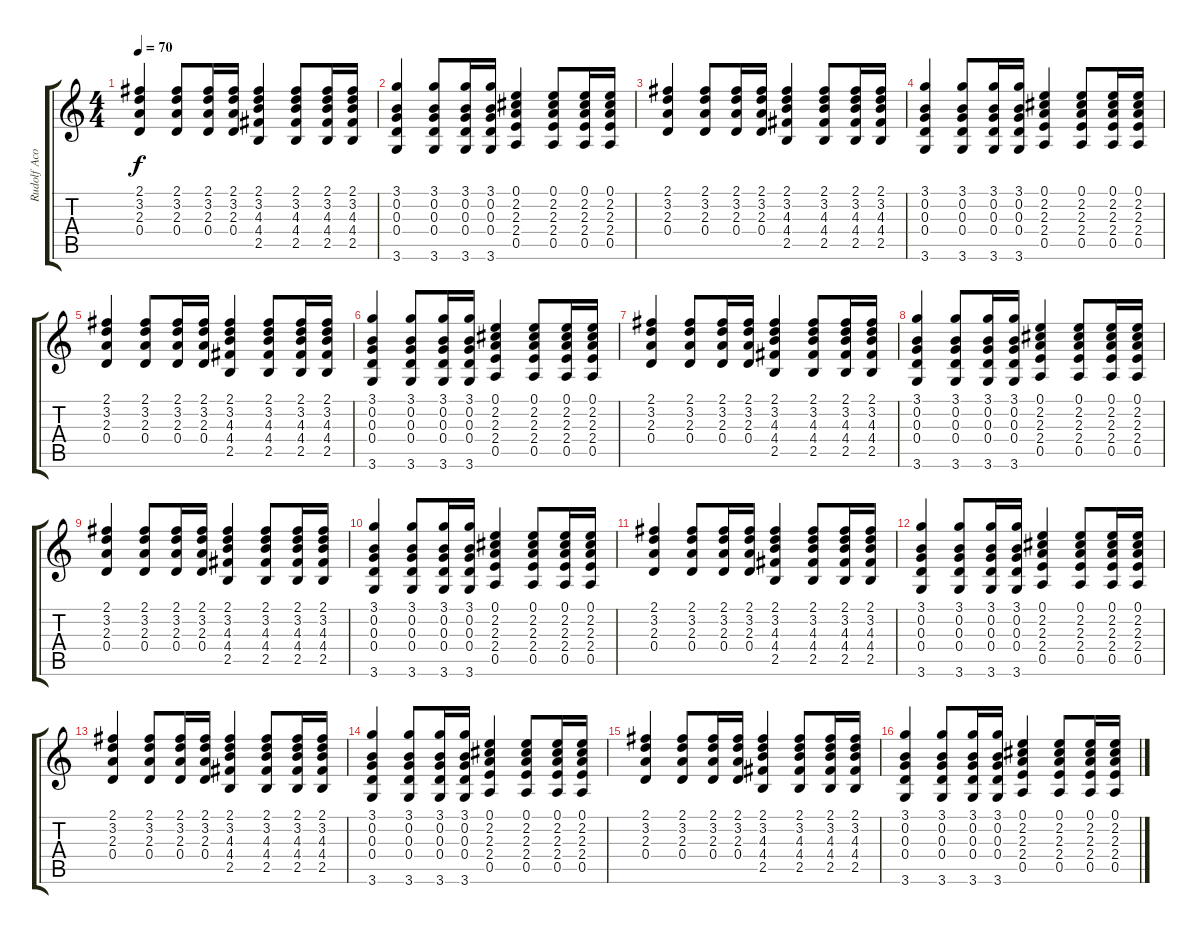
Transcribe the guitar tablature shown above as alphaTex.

\track ("Rudolf Acoustic" "Rudolf Aco") {instrument acousticguitarsteel}
\staff {score tabs}
\tuning (E4 B3 G3 D3 A2 E2) {hide}
\ts (4 4)
\tempo 70
\clef g2
\ks c
(2.1 3.2 2.3 0.4).4{dy f} (2.1 3.2 2.3 0.4).8 (2.1 3.2 2.3 0.4).16 (2.1 3.2 2.3 0.4).16 (2.1 3.2 4.3 4.4 2.5).4 (2.1 3.2 4.3 4.4 2.5).8 (2.1 3.2 4.3 4.4 2.5).16 (2.1 3.2 4.3 4.4 2.5).16 |
(3.1 0.2 0.3 0.4 3.6).4 (3.1 0.2 0.3 0.4 3.6).8 (3.1 0.2 0.3 0.4 3.6).16 (3.1 0.2 0.3 0.4 3.6).16 (0.1 2.2 2.3 2.4 0.5).4 (0.1 2.2 2.3 2.4 0.5).8 (0.1 2.2 2.3 2.4 0.5).16 (0.1 2.2 2.3 2.4 0.5).16 |
(2.1 3.2 2.3 0.4).4 (2.1 3.2 2.3 0.4).8 (2.1 3.2 2.3 0.4).16 (2.1 3.2 2.3 0.4).16 (2.1 3.2 4.3 4.4 2.5).4 (2.1 3.2 4.3 4.4 2.5).8 (2.1 3.2 4.3 4.4 2.5).16 (2.1 3.2 4.3 4.4 2.5).16 |
(3.1 0.2 0.3 0.4 3.6).4 (3.1 0.2 0.3 0.4 3.6).8 (3.1 0.2 0.3 0.4 3.6).16 (3.1 0.2 0.3 0.4 3.6).16 (0.1 2.2 2.3 2.4 0.5).4 (0.1 2.2 2.3 2.4 0.5).8 (0.1 2.2 2.3 2.4 0.5).16 (0.1 2.2 2.3 2.4 0.5).16 |
(2.1 3.2 2.3 0.4).4 (2.1 3.2 2.3 0.4).8 (2.1 3.2 2.3 0.4).16 (2.1 3.2 2.3 0.4).16 (2.1 3.2 4.3 4.4 2.5).4 (2.1 3.2 4.3 4.4 2.5).8 (2.1 3.2 4.3 4.4 2.5).16 (2.1 3.2 4.3 4.4 2.5).16 |
(3.1 0.2 0.3 0.4 3.6).4 (3.1 0.2 0.3 0.4 3.6).8 (3.1 0.2 0.3 0.4 3.6).16 (3.1 0.2 0.3 0.4 3.6).16 (0.1 2.2 2.3 2.4 0.5).4 (0.1 2.2 2.3 2.4 0.5).8 (0.1 2.2 2.3 2.4 0.5).16 (0.1 2.2 2.3 2.4 0.5).16 |
(2.1 3.2 2.3 0.4).4 (2.1 3.2 2.3 0.4).8 (2.1 3.2 2.3 0.4).16 (2.1 3.2 2.3 0.4).16 (2.1 3.2 4.3 4.4 2.5).4 (2.1 3.2 4.3 4.4 2.5).8 (2.1 3.2 4.3 4.4 2.5).16 (2.1 3.2 4.3 4.4 2.5).16 |
(3.1 0.2 0.3 0.4 3.6).4 (3.1 0.2 0.3 0.4 3.6).8 (3.1 0.2 0.3 0.4 3.6).16 (3.1 0.2 0.3 0.4 3.6).16 (0.1 2.2 2.3 2.4 0.5).4 (0.1 2.2 2.3 2.4 0.5).8 (0.1 2.2 2.3 2.4 0.5).16 (0.1 2.2 2.3 2.4 0.5).16 |
(2.1 3.2 2.3 0.4).4 (2.1 3.2 2.3 0.4).8 (2.1 3.2 2.3 0.4).16 (2.1 3.2 2.3 0.4).16 (2.1 3.2 4.3 4.4 2.5).4 (2.1 3.2 4.3 4.4 2.5).8 (2.1 3.2 4.3 4.4 2.5).16 (2.1 3.2 4.3 4.4 2.5).16 |
(3.1 0.2 0.3 0.4 3.6).4 (3.1 0.2 0.3 0.4 3.6).8 (3.1 0.2 0.3 0.4 3.6).16 (3.1 0.2 0.3 0.4 3.6).16 (0.1 2.2 2.3 2.4 0.5).4 (0.1 2.2 2.3 2.4 0.5).8 (0.1 2.2 2.3 2.4 0.5).16 (0.1 2.2 2.3 2.4 0.5).16 |
(2.1 3.2 2.3 0.4).4 (2.1 3.2 2.3 0.4).8 (2.1 3.2 2.3 0.4).16 (2.1 3.2 2.3 0.4).16 (2.1 3.2 4.3 4.4 2.5).4 (2.1 3.2 4.3 4.4 2.5).8 (2.1 3.2 4.3 4.4 2.5).16 (2.1 3.2 4.3 4.4 2.5).16 |
(3.1 0.2 0.3 0.4 3.6).4 (3.1 0.2 0.3 0.4 3.6).8 (3.1 0.2 0.3 0.4 3.6).16 (3.1 0.2 0.3 0.4 3.6).16 (0.1 2.2 2.3 2.4 0.5).4 (0.1 2.2 2.3 2.4 0.5).8 (0.1 2.2 2.3 2.4 0.5).16 (0.1 2.2 2.3 2.4 0.5).16 |
(2.1 3.2 2.3 0.4).4 (2.1 3.2 2.3 0.4).8 (2.1 3.2 2.3 0.4).16 (2.1 3.2 2.3 0.4).16 (2.1 3.2 4.3 4.4 2.5).4 (2.1 3.2 4.3 4.4 2.5).8 (2.1 3.2 4.3 4.4 2.5).16 (2.1 3.2 4.3 4.4 2.5).16 |
(3.1 0.2 0.3 0.4 3.6).4 (3.1 0.2 0.3 0.4 3.6).8 (3.1 0.2 0.3 0.4 3.6).16 (3.1 0.2 0.3 0.4 3.6).16 (0.1 2.2 2.3 2.4 0.5).4 (0.1 2.2 2.3 2.4 0.5).8 (0.1 2.2 2.3 2.4 0.5).16 (0.1 2.2 2.3 2.4 0.5).16 |
(2.1 3.2 2.3 0.4).4 (2.1 3.2 2.3 0.4).8 (2.1 3.2 2.3 0.4).16 (2.1 3.2 2.3 0.4).16 (2.1 3.2 4.3 4.4 2.5).4 (2.1 3.2 4.3 4.4 2.5).8 (2.1 3.2 4.3 4.4 2.5).16 (2.1 3.2 4.3 4.4 2.5).16 |
(3.1 0.2 0.3 0.4 3.6).4 (3.1 0.2 0.3 0.4 3.6).8 (3.1 0.2 0.3 0.4 3.6).16 (3.1 0.2 0.3 0.4 3.6).16 (0.1 2.2 2.3 2.4 0.5).4 (0.1 2.2 2.3 2.4 0.5).8 (0.1 2.2 2.3 2.4 0.5).16 (0.1 2.2 2.3 2.4 0.5).16
